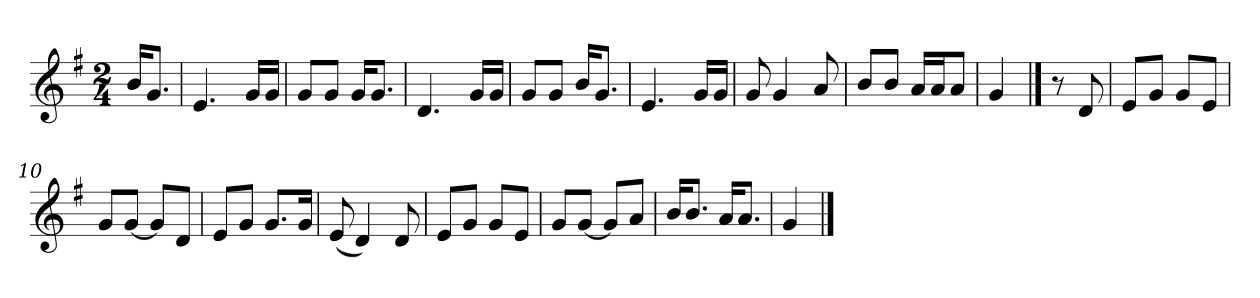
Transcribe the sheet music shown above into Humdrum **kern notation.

**kern
*part1
*staff1
*clefG2
*k[f#]
*M2/4
*MM132
=
16b/KL
8.g/J
=1
4.e/
16g/LL
16g/JJ
=2
8g/L
8g/J
16g/KL
8.g/J
=3
4.d/
16g/LL
16g/JJ
=4
8g/L
8g/J
16b/KL
8.g/J
=5
4.e/
16g/LL
16g/JJ
=6
8g/
4g/
8a/
=7
8b/L
8b/J
16a/LL
16a/J
8a/J
=8
4g/
==
8r
8d/
=9
8e/L
8g/J
8g/L
8e/J
=10
8g/L
[8g/J
8g/L]
8d/J
=11
8e/L
8g/J
8.g/L
16g/Jk
=12
(8e/
4d/)
8d/
=13
8e/L
8g/J
8g/L
8e/J
=14
8g/L
[8g/J
8g/L]
8a/J
=15
16b/KL
8.b/J
16a/KL
8.a/J
=16
4g/
==
*-
